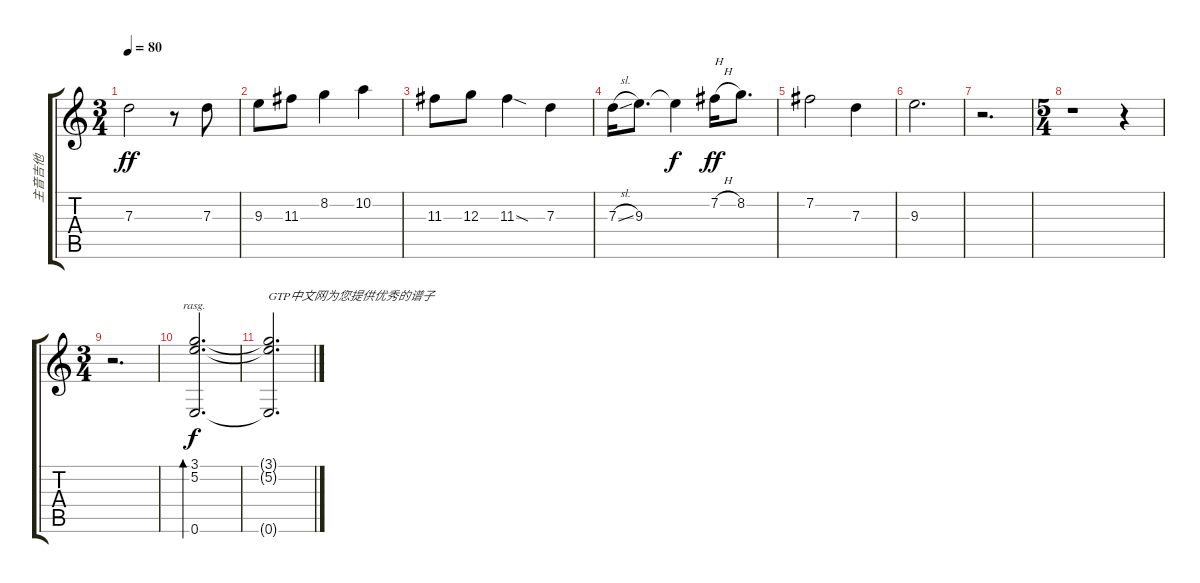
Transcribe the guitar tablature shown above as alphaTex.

\track ("主音吉他" "主音吉他") {instrument acousticguitarsteel}
\staff {score tabs}
\tuning (E4 B3 G3 D3 A2 E2) {hide}
\ts (3 4)
\tempo 80
\clef g2
\ks c
7.3.2{dy ff} r.8 7.3.8 |
9.3.8 11.3.8 8.2.4 10.2.4 |
11.3.8 12.3.8 11.3{sod}.4 7.3.4 |
7.3{sl}.16 9.3.8{d} 9.3{t}.4{dy f} 7.2{h}.16{txt "H" dy ff} 8.2.8{d} |
7.2.2 7.3.4 |
9.3.2{d} |
r.2{d} |
\ts (5 4)
r.1 r.4 |
\ts (3 4)
r.2{d} |
(3.1 5.2 0.6).2{d bd 480 rasg ii dy f} |
(3.1{t} 5.2{t} 0.6{t}).2{d txt "GTP中文网为您提供优秀的谱子"}
